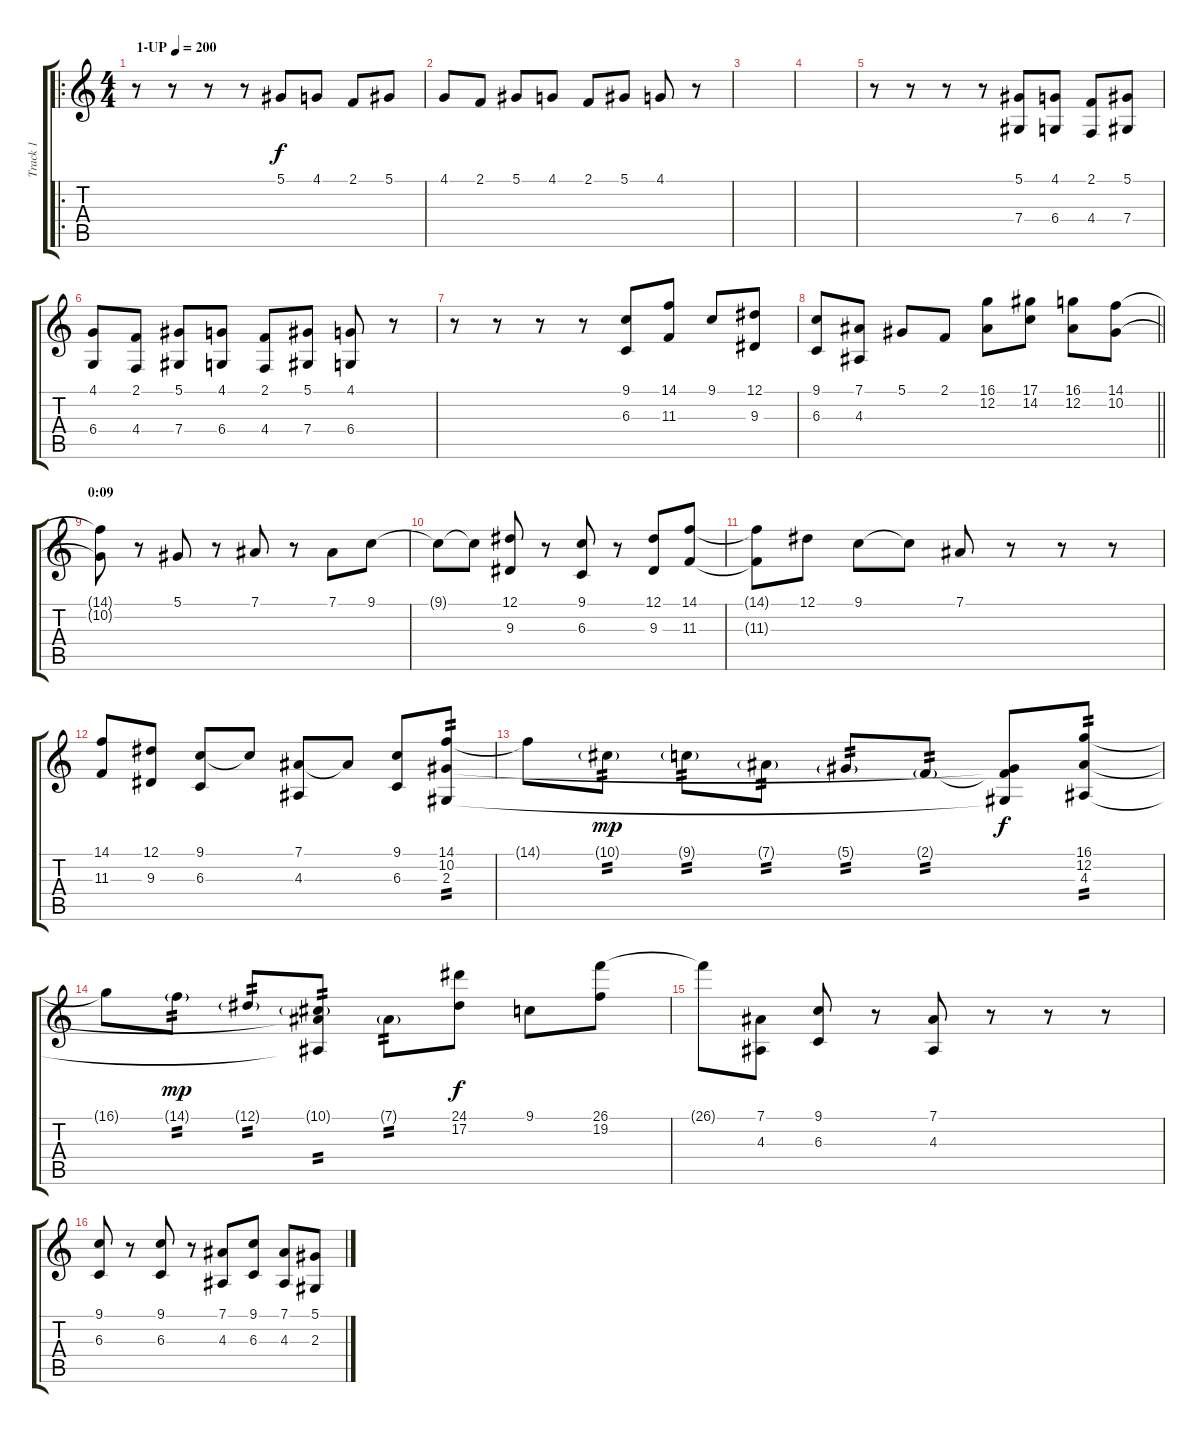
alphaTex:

\track ("Track 1" "Track 1") {instrument lead2sawtooth}
\staff {score tabs}
\tuning (Eb4 Bb3 Gb3 Db3 Ab2 Eb2) {hide}
\ro
\ts (4 4)
\tempo (200 "1-UP")
\clef g2
\ks c
r.8{dy f instrument lead2sawtooth} r.8 r.8 r.8 5.1.8 4.1.8 2.1.8 5.1.8 |
4.1.8 2.1.8 5.1.8 4.1.8 2.1.8 5.1.8 4.1.8 r.8 |
|
|
r.8 r.8 r.8 r.8 (5.1 7.4).8 (4.1 6.4).8 (2.1 4.4).8 (5.1 7.4).8 |
(4.1 6.4).8 (2.1 4.4).8 (5.1 7.4).8 (4.1 6.4).8 (2.1 4.4).8 (5.1 7.4).8 (4.1 6.4).8 r.8 |
r.8 r.8 r.8 r.8 (9.1 6.3).8 (14.1 11.3).8 9.1.8 (12.1 9.3).8 |
\barLineRight lightlight
(9.1 6.3).8 (7.1 4.3).8 5.1.8 2.1.8 (16.1 12.2).8 (17.1 14.2).8 (16.1 12.2).8 (14.1 10.2).8 |
\section ("" "0:09")
(14.1{t} 10.2{t}).8 r.8 5.1.8 r.8 7.1.8 r.8 7.1.8 9.1.8 |
9.1{t}.8 9.1{t}.8 (12.1 9.3).8 r.8 (9.1 6.3).8 r.8 (12.1 9.3).8 (14.1 11.3).8 |
(14.1{t} 11.3{t}).8 12.1.8 9.1.8 9.1{t}.8 7.1.8 r.8 r.8 r.8 |
(14.1 11.3).8 (12.1 9.3).8 (9.1 6.3).8 9.1{t}.8 (7.1 4.3).8 7.1{t}.8 (9.1 6.3).8 (14.1 10.2 2.3).8{tp 2} |
14.1{t}.8 10.1{g}.8{tp 2 dy mp} 9.1{g}.8{tp 2} 7.1{g}.8{tp 2} 5.1{g}.8{tp 2} 2.1{g}.8{tp 2} (2.1{t} 10.2{t} 2.3{t}).8{dy f} (16.1 12.2 4.3).8{tp 2} |
16.1{t}.8 14.1{g}.8{tp 2 dy mp} 12.1{g}.8{tp 2} (10.1{g} 12.2{t} 4.3{t}).8{tp 2} 7.1{g}.8{tp 2} (24.1 17.2).8{dy f} 9.1.8 (26.1 19.2).8 |
26.1{t}.8 (7.1 4.3).8 (9.1 6.3).8 r.8 (7.1 4.3).8 r.8 r.8 r.8 |
(9.1 6.3).8 r.8 (9.1 6.3).8 r.8 (7.1 4.3).8 (9.1 6.3).8 (7.1 4.3).8 (5.1 2.3).8
